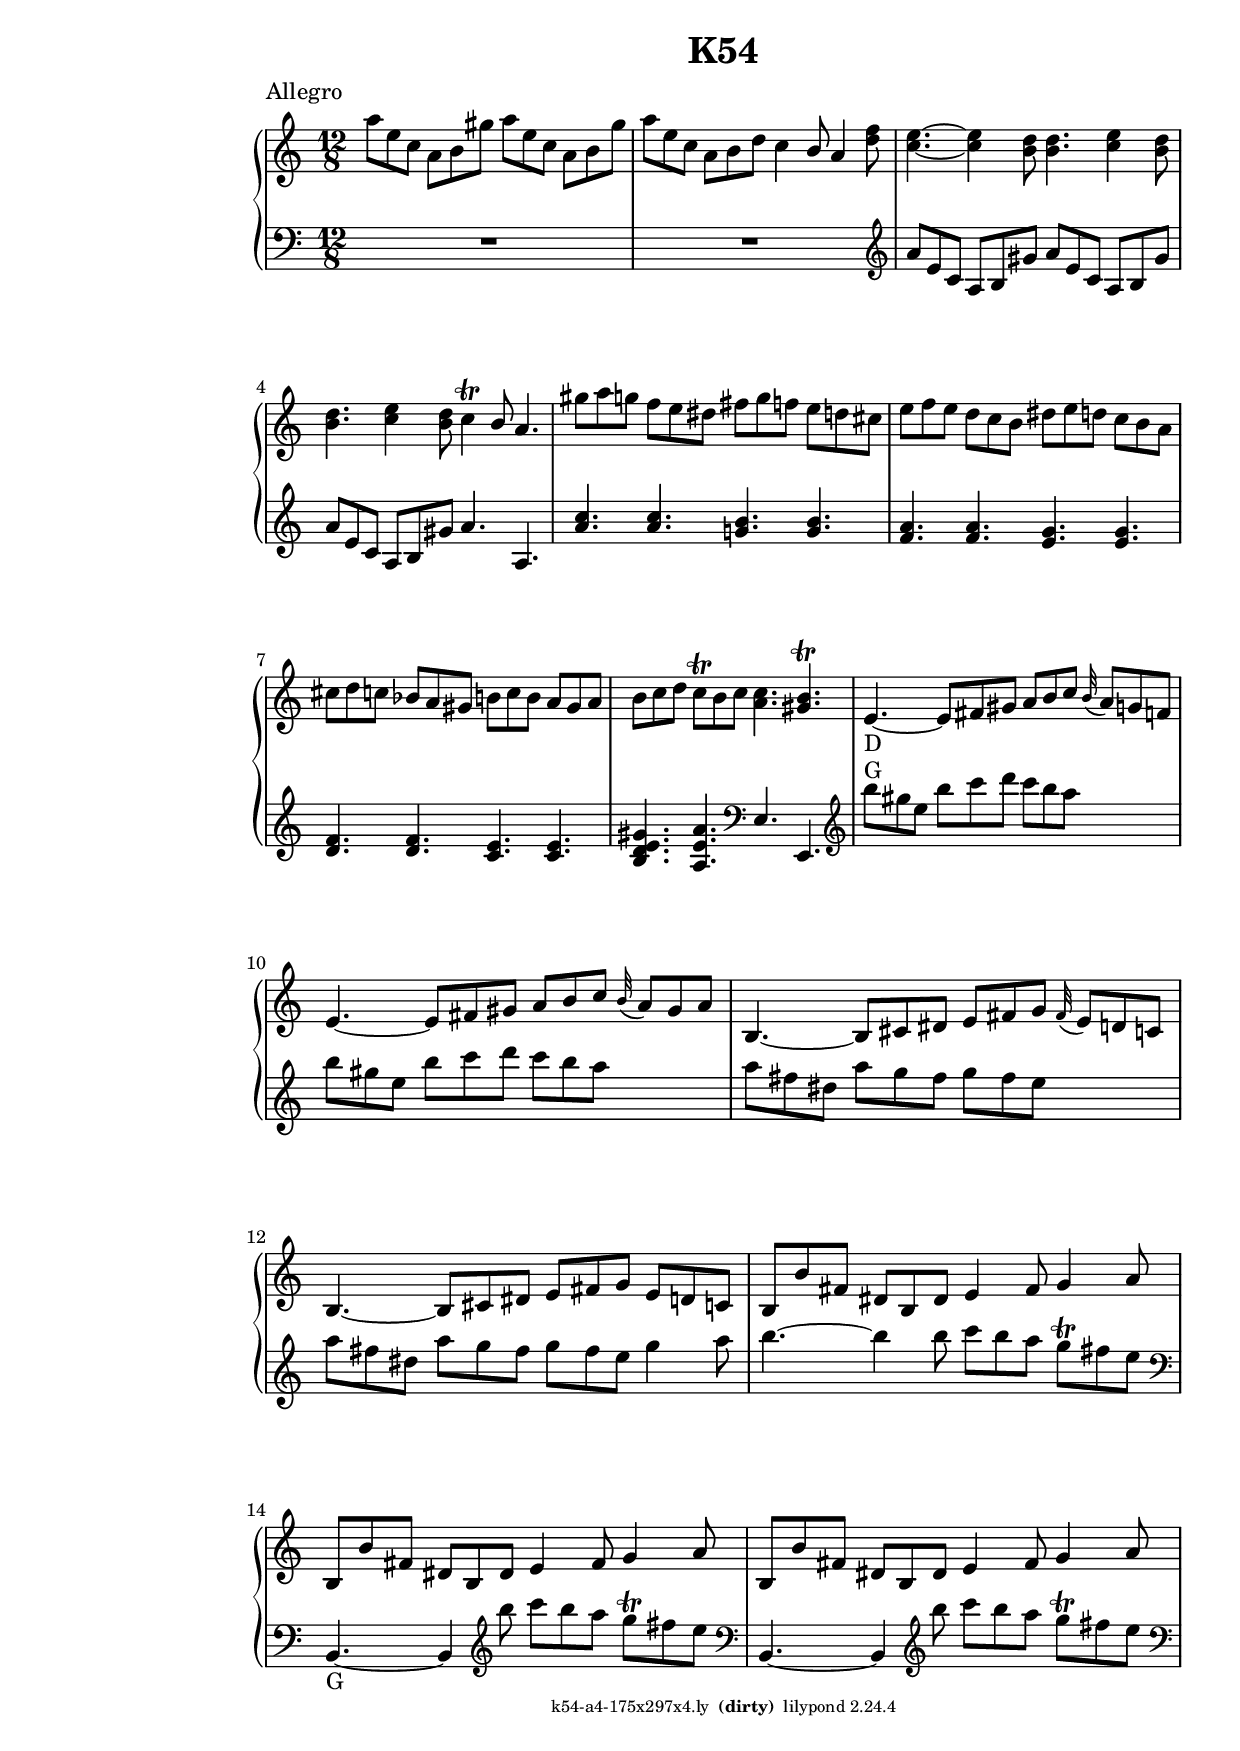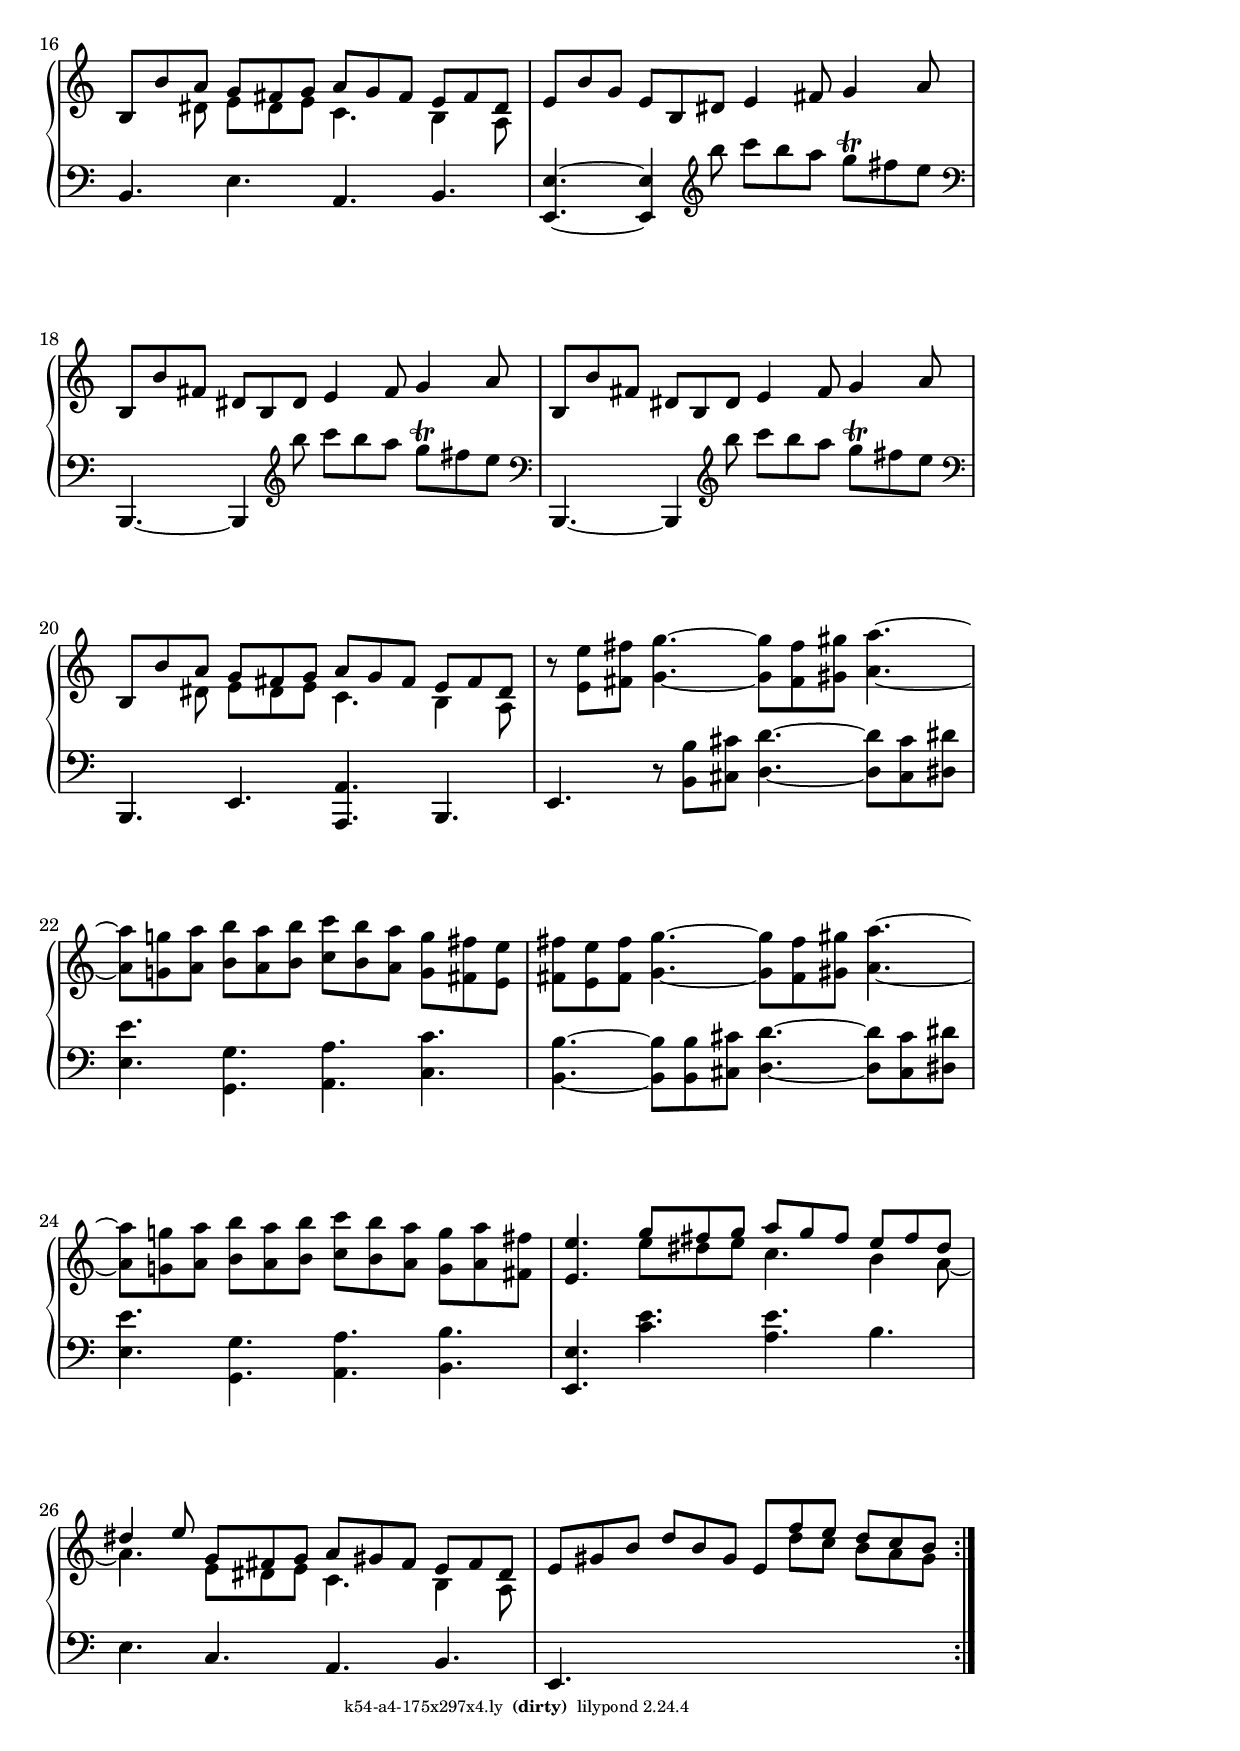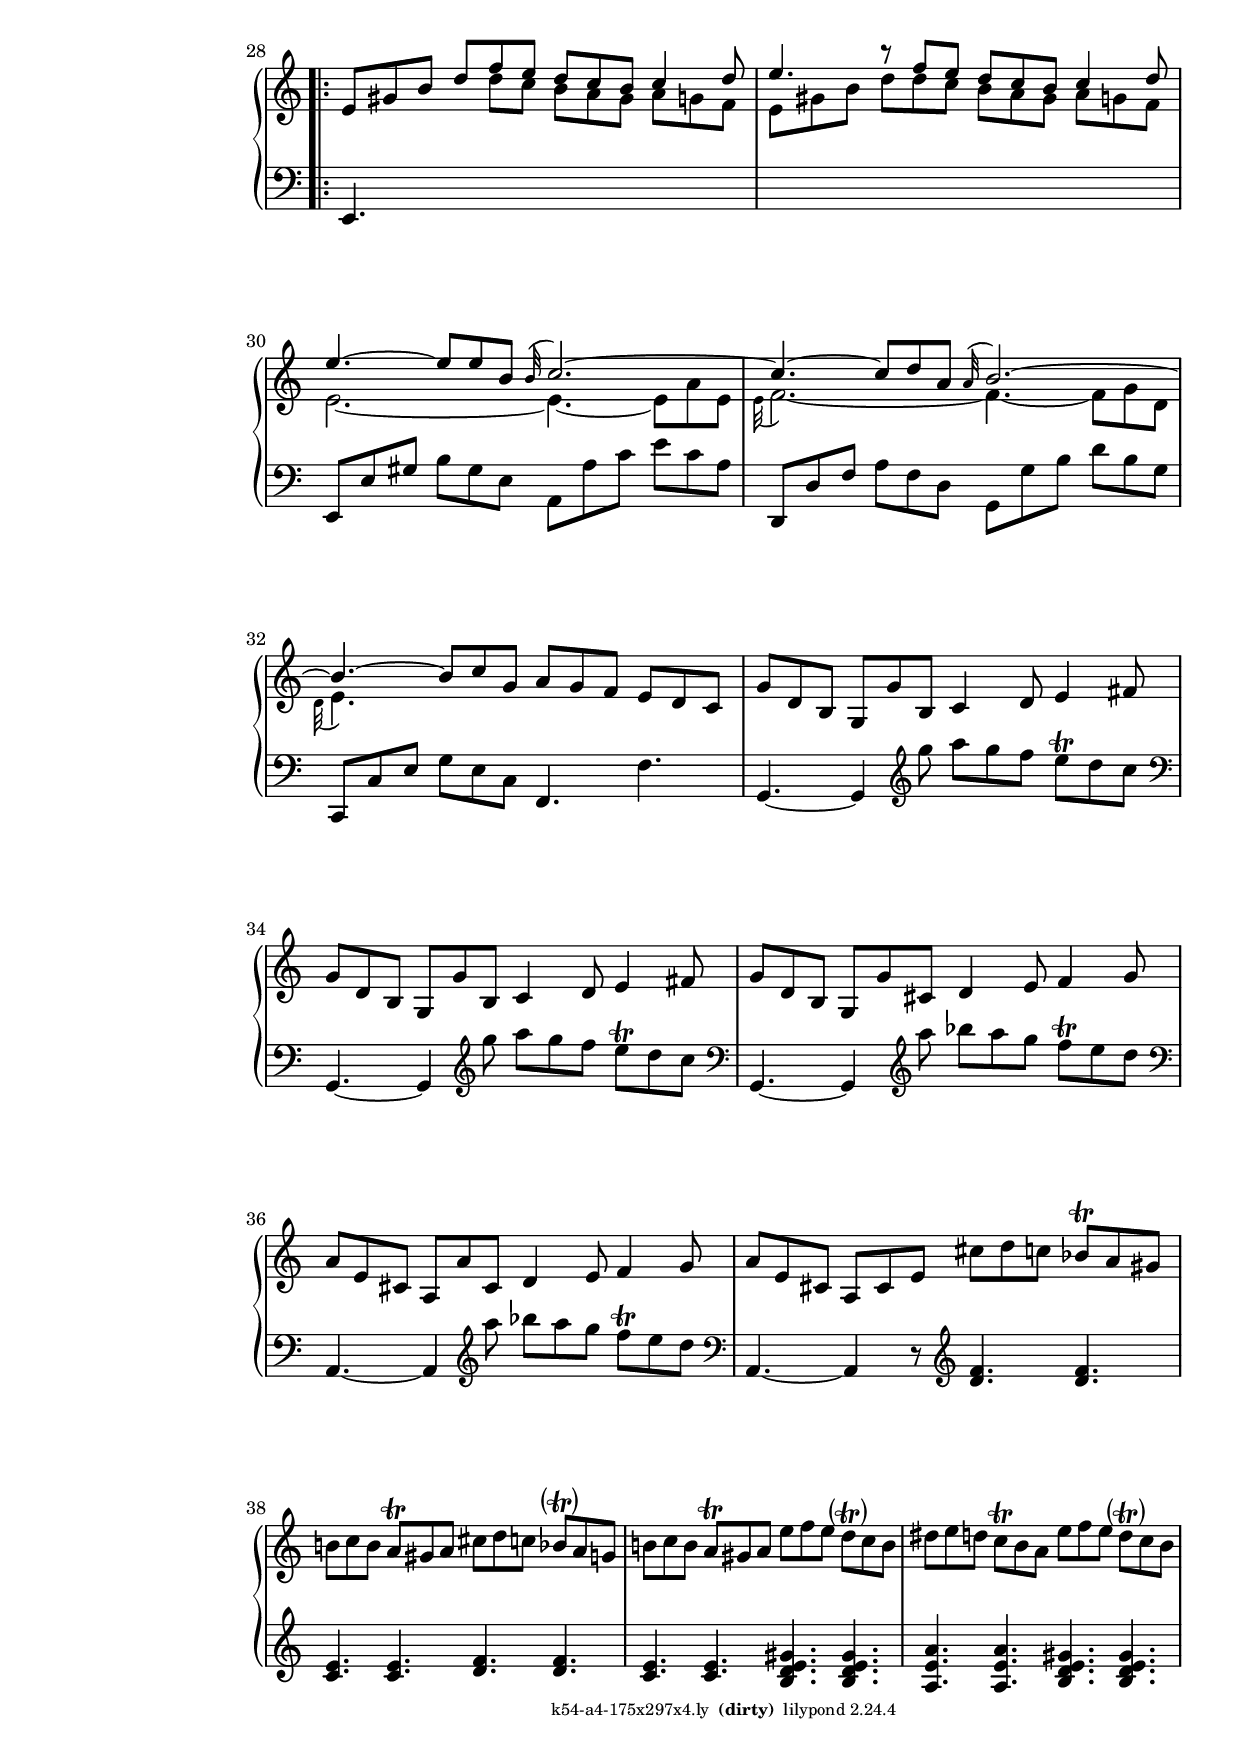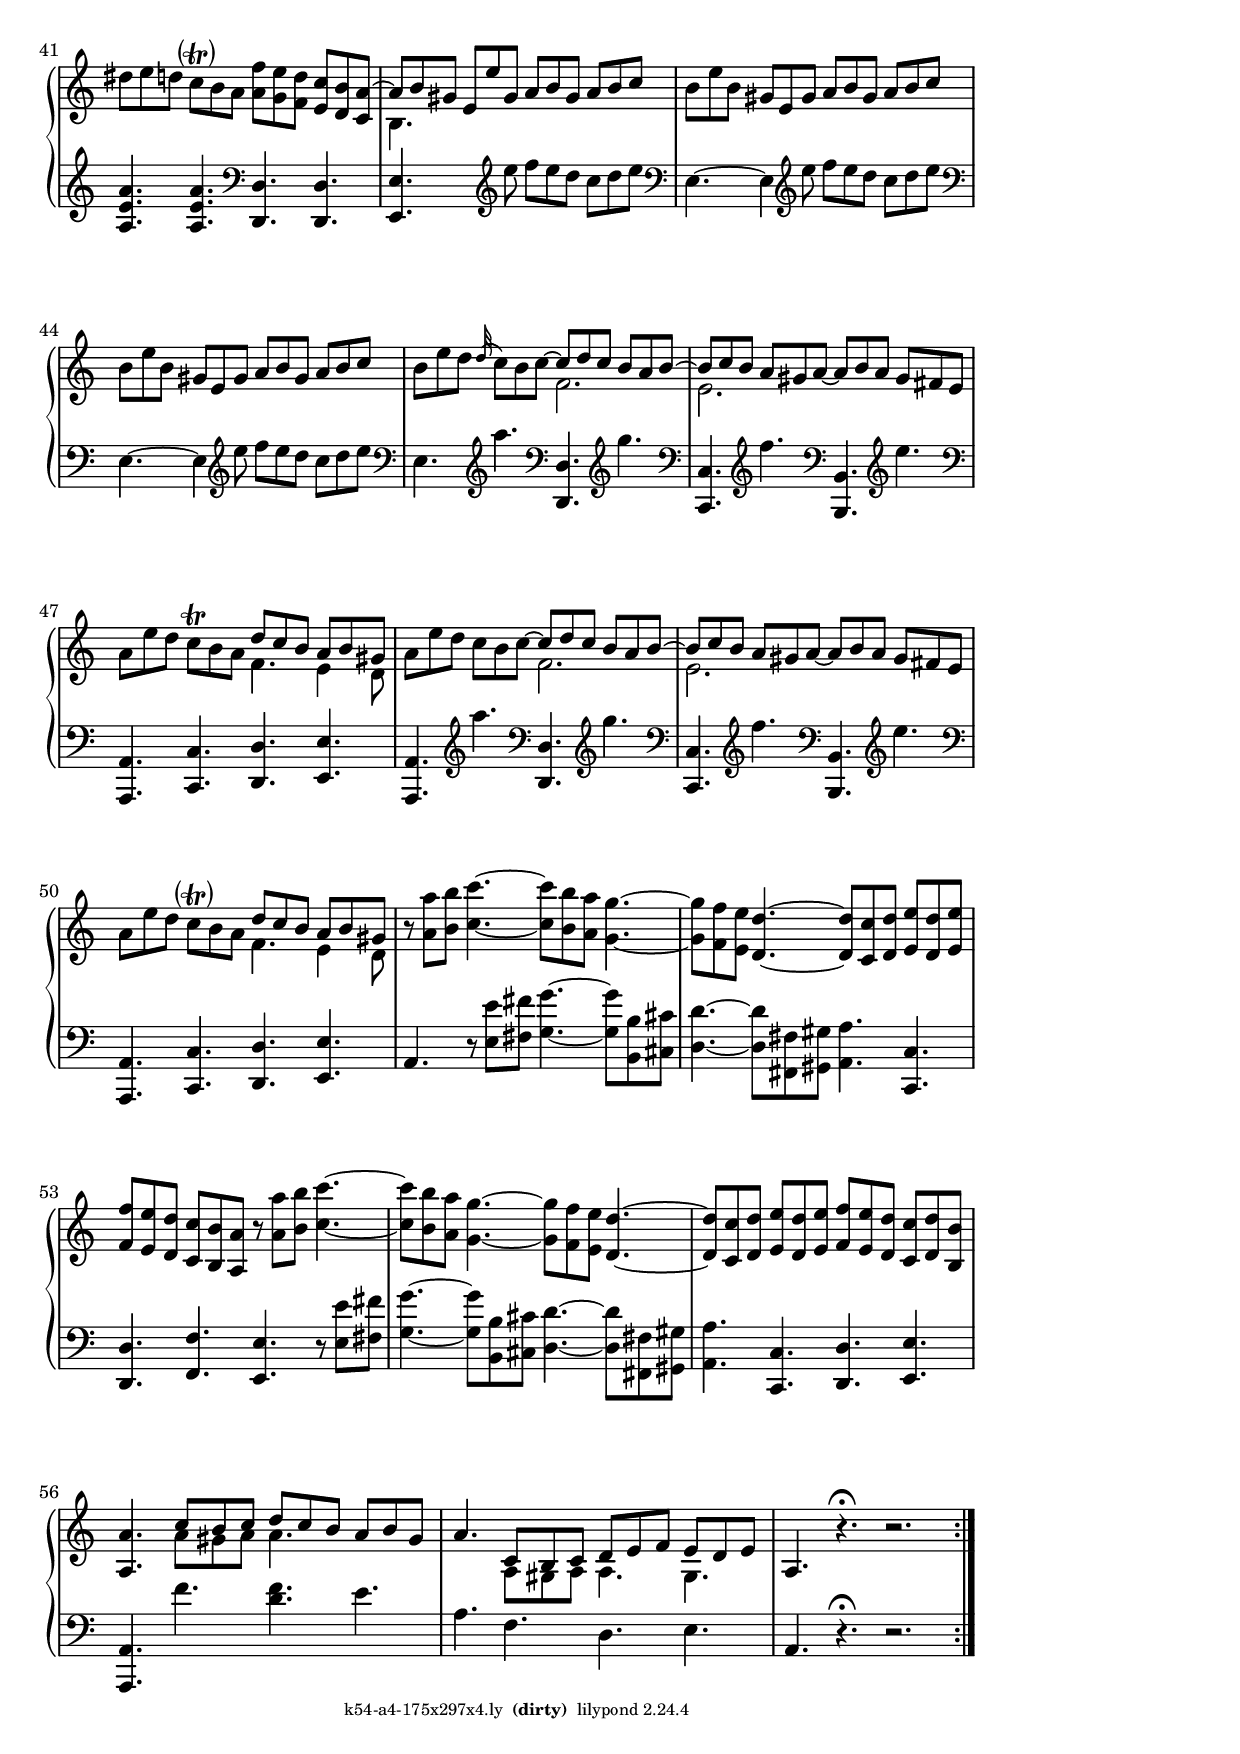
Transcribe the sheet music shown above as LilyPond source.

\version "2.19.20"

\include "../../include/general.ily"
\include "../../include/a4-175x297.ily"

#(set-global-staff-size 20.0)

breaks = {s1.*27 \pageBreak}
\version "2.18.2"

su = \stemUp
sd = \stemDown
sn = \stemNeutral
tu = \tieUp
td = \tieDown
tn = \tieNeutral
cstr = \change Staff = "right"
cstl = \change Staff = "left"

\header {
  title = "K54"
  meter = "Allegro"
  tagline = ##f
}

global = {
  \key a \minor
  \time 12/8
  \override ParenthesesItem #'font-size = #+2
}

right = \relative c''' {
  \global
 
  \repeat volta 2 {
    a8 e c a b gis' a e c a b gis'
    a e c a b d c4 \once \su b8 a4 <d f>8
    <c e>4. ~ <c e>4 <b d>8 <b d>4. <c e>4 <b d>8
    
    <b d>4. <c e>4 <b d>8 c4-\trill \once \su b8 a4.
    gis'8 a g f e dis fis g f e d cis
    e f e d c b dis e d c b a
     
    cis d c bes a gis b c b a gis a
    b c d c-\trill b c <a c>4. <gis b>-\trill
    \su e4._"D" ~ e8 fis gis a b c \appoggiatura b32 a8 g f
    
    e4. ~ e8 fis gis a b c \appoggiatura b32 a8 gis a
    b,4. ~ b8 cis dis e fis g \appoggiatura fis32 e8 d c
    b4. ~ b8 cis dis e fis g e8 d c
    
    
    b8 b' fis dis b dis e4 fis8 g4 a8
    b, b' fis dis b dis e4 fis8 g4 a8
    b, b' fis dis b dis e4 fis8 g4 a8
    
    << {b,8 b' a g fis g a g fis e fis dis} \\ {s4 dis8 e dis e c4. b4 a8} >>
    e'8 b' g e b dis e4 fis8 g4 a8
    b, b' fis dis b dis e4 fis8 g4 a8
    
    b, b' fis dis b dis e4 fis8 g4 a8
    << {b,8 b' a g fis g a g fis e fis dis} \\ {s4 dis8 e dis e c4. b4 a8} >>

    \sn
    r8 << {e'8 fis g4. ~ g8 fis gis a4. ~
           a8 g! a b a b c b a g fis e
           fis e fis g4. ~ g8 fis gis a4. ~
           a8 g! a b a b c b a g a fis}
          {e'8 fis g4. ~ g8 fis gis a4. ~
           a8 g! a b a b c b a g fis e
           fis e fis g4. ~ g8 fis gis a4. ~
           a8 g! a b a b c b a g a fis} >>
       
    <e e,>4. 
    << {g8 fis g a g fis e fis dis
        dis4 e8 g, fis g a gis fis e fis dis
        e gis b d b gis e f' e d c b} \\
       {e8 dis e c4. b4 a8 ~ 
        a4. e8 dis e c4. b4 a8
        s2. s8 d'8 c b a gis} >>        
  }
  
  \repeat volta 2 {
    << {e8 gis b d f e d c b c4 d8} \\ {s4. s8 d c b a gis a g f} >>
    << {e'4. r8 f e d c b c4 d8} \\ {e,8 gis b d d c b a gis a g f} >>
    
    << {e'4. ~ e8 e b \appoggiatura b32 c2. ~
        c4. ~ c8 d a \appoggiatura a32 b2. ~
        b4. ~ b8 c g a g f e d c} \\
       {e2. ~ e4. ~ e8 a e
        \appoggiatura  e32 f2. ~ f4. ~ f8 g d
        \appoggiatura d32 e4.} 
    >>
    g8 d b g g' b, c4 d8 e4 fis8
    
    g8 d b g g' b, c4 d8 e4 fis8
    g8 d b g g' cis, d4 e8 f4 g8
    a e cis a a' cis, d4 e8 f4 g8
    
    a e cis a cis e cis' d c bes-\trill a gis
    b! c b a-\trill gis a cis d c bes-\parenthesize-\trill a g
    b! c b a-\trill gis a e' f e d-\parenthesize-\trill c b
    
    dis e d c-\trill b a e' f e d-\parenthesize-\trill c b
    dis e d c-\parenthesize-\trill b a <a f'> <g e'> <f d'> 
    << {<e c'> <d b'> <c a'> ~ a' b gis} \\  {s4. b,} >>
    \su e8 e' gis, a b gis a b c
    
    
    \sd b e b \su gis e gis a b gis a b c
    \sd b e b \su gis e gis a b gis a b c \sn
    <<{ \sn b e d \once \su \once \td \appoggiatura d32 c8 b c ~ \su c d c b a b ~
        b c b a gis \once \td  a ~ a b a gis fis e} \\
      { s2. f e } >>
    
    a8 e' d c-\trill b a << { d c b a b gis } \\ { f4. e4 d8 } >>
    <<{ \sn a' e' d c8 b c ~ \su c d c b a b ~
        b c b a gis \once \td a ~ a b a gis fis e} \\
      { s2. f e } >>
    
    a8 e' d c-\parenthesize-\trill b a << { d c b a b gis } \\ { f4. e4 d8 } >>
    r8 << { a' b c4. ~ c8 b a g4. ~ g8 f e d4. ~ d8 c d e d e }
      { a' b c4. ~ c8 b a g4. ~ g8 f e d4. ~ d8 c d e d e } >>
    
    << { f e d c b a } { f e d c b a } >> r8 
    << { a' b c4. ~ c8 b a } { a' b c4. ~ c8 b a } >>
    << { g4. ~ g8 f e d4. ~ d8 c d e d e f e d c d b } 
       { g4. ~ g8 f e d4. ~ d8 c d e d e f e d c d b } >>
     
     <a a'>4. << { c'8 b c d c b a b gis } \\ { a gis a a4. } >>
     a4. << { c,8 b c d e f e d e } \\ { a, gis a a4. gis } >>
     a4. r4.-\fermata r2.
  }
}
 
left = \relative c'' {
  \global
  
  \repeat volta 2 {
    R1.
    R1.
    \su \clef treble a8 e c a b gis' a e c a b gis'
    
    a e c a b gis' a4. a,
    << {a'4. a g! g} {c c b b} >>
    << {f f e e} {a a g g} >>
    
    << {d d c c} {f f e e} >>
    <b d e gis> <a e' a> \clef bass e e,
    \clef treble \sn b''''8^"G" gis e b' c d c b a s4.
    
    b8 gis e b' c d c b a s4.
    a8 fis dis a' g fis g fis e s4.
    a8 fis dis a' g fis g fis e g4 a8
    
    
    b4. ~ b4 b8 c b a g-\trill fis e
    \clef bass b,,4._"G" ~ b4 \clef treble b'''8 c b a g-\trill fis e
    \clef bass b,,4. ~ b4 \clef treble b'''8 c b a g-\trill fis e
    
    \clef bass  b,,4. e a, b
    <e, e'>4. ~ <e e'>4 \clef treble b''''8 c b a g-\trill fis e
    \clef bass b,,,4. ~ b4 \clef treble b''''8 c b a g-\trill fis e
    
    \clef bass b,,,4. ~ b4 \clef treble b''''8 c b a g-\trill fis e
    \clef bass b,,,4. e <a, a'> b
    e r8 \sd << {b'8 cis d4. ~ d8 cis dis} {b'8 cis d4. ~ d8 cis dis} >>
    
    << {e,4. g, a c} {e' g, a c} >>
    << {b4. ~ b8 b cis d4. ~ d8 cis dis} {b,4. ~ b8 b cis d4. ~ d8 cis dis} >>
    << {e4. g, a b} {e'4. g, a b}  >>
    
    \sn <e,, e'> <c'' e> <a e'> b
    e, c a b
    e, s4. s2.
  }
  
  \repeat volta 2 {
    e4. s s2.
    s1.
    e8 e' gis b gis e a, a' c e c a
    
    d,, d' f a f d g, g' b d b g
    c,, c' e g e c f,4. f'
    g, ~ g4 \clef treble g'''8 a g f e-\trill d c
    
    \clef bass g,,4. ~ g4 \clef treble g'''8 a g f e-\trill d c
    \clef bass g,,4. ~ g4 \clef treble a'''8 bes a g f-\trill e d
    \clef bass a,,4. ~ a4 \clef treble a'''8 bes a g f-\trill e d
    
    \clef bass a,,4. ~ a4 r8 \clef treble <d' f>4. <d f>
    <c e> <c e> <d f> <d f> 
    <c e> <c e> <b d e gis> <b d e gis>
    
    <a e' a> <a e' a> <b d e gis> <b d e gis>
    <a e' a> <a e' a> \clef bass <d,, d'> <d d'>
    <e e'> s4 \clef treble e'''8 f e d c d e
    
    
    \clef bass e,,4. ~ e4 \clef treble e''8 f e d c d e
    \clef bass e,,4. ~ e4 \clef treble e''8 f e d c d e
    \clef bass e,,4. \clef treble a'' \clef bass <d,,,, d'> \clef treble g'''
    
    \clef bass <c,,,, c'> \clef treble f''' \clef bass <b,,,, b'> \clef treble e'''
    \clef bass <a,,,, a'> <c c'> <d d'> <e e'>
    <a, a'> \clef treble a'''' \clef bass <d,,,, d'> \clef treble g'''
    
    \clef bass <c,,,, c'> \clef treble f''' \clef bass <b,,,, b'> \clef treble e'''
    \clef bass <a,,,, a'> <c c'> <d d'> <e e'>
    a r8 << {e' fis g4. ~ g8 b, cis} {e' fis g4. ~ g8 b, cis} >>
    
    << {d4. ~ d8 fis, gis a4. c, d f e} 
       {d4. ~ d8 fis, gis a4. c, d f e} >>
    r8 << {e'8 fis g4. ~ g8 b, cis d4. ~ d8 fis, gis} 
          {e''8 fis g4. ~ g8 b, cis d4. ~ d8 fis, gis} >>
        
    << {a4. c, d e} {a, c, d e} >>
    <a a,> f'' <d f> e
    a, f d e
    a,4. r4.-\fermata r2.
  }
}

\score {
  \new PianoStaff <<
    \new Staff = "right" {
      << 
        \breaks
        \right
      >>
    }
    \new Staff = "left" { 
      <<
        \breaks
        \clef bass \left 
      >>
    }
  >>
  \layout { indent = 0 }
}

